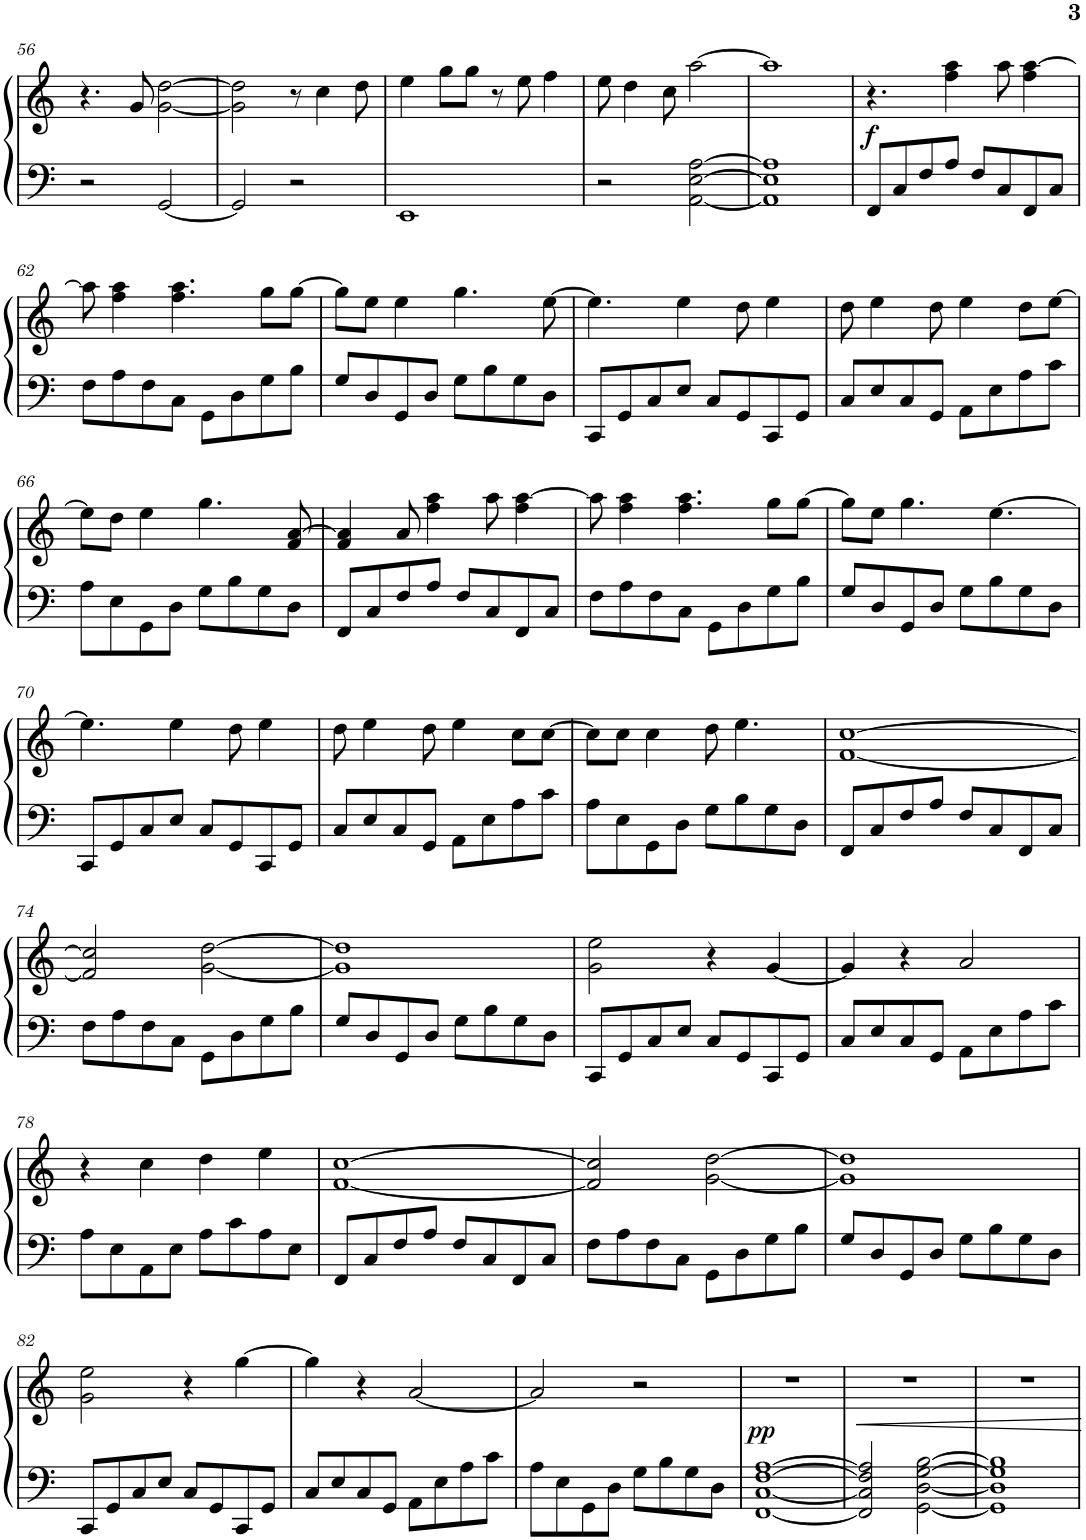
**kern	**kern	**dynam
*part1	*part1	*part1
*staff2	*staff1	*staff1/2
*I"Piano	*	*
*I'Pno.	*	*
!!LO:PB:g=z
*clefF4	*clefG2	*
*k[]	*k[]	*
*M4/4	*M4/4	*
=56	=56	=56
2r	4.r	.
.	8g/	.
[2GG/	[2g\ [2dd\	.
=57	=57	=57
2GG/]	2g\] 2dd\]	.
2r	8r	.
.	4cc\	.
.	8dd\	.
=58	=58	=58
1EE	4ee\	.
.	8gg\L	.
.	8gg\J	.
.	8r	.
.	8ee\	.
.	4ff\	.
=59	=59	=59
2r	8ee\	.
.	4dd\	.
.	8cc\	.
[2AA\ [2E\ [2A\	[2aa\	.
=60	=60	=60
1AA] 1E] 1A]	1aa]	.
=61	=61	=61
!	!	!LO:DY:b
8FF/L	4.r	f
8C/	.	.
8F/	.	.
8A/J	4ff\ 4aa\	.
8F/L	.	.
8C/	8aa\	.
8FF/	4ff\ [4aa\	.
8C/J	.	.
!!LO:LB:g=z
=62	=62	=62
8F\L	8aa\]	.
8A\	4ff\ 4aa\	.
8F\	.	.
8C\J	4.ff\ 4.aa\	.
8GG\L	.	.
8D\	.	.
8G\	8gg\L	.
8B\J	[8gg\J	.
=63	=63	=63
8G/L	8gg\L]	.
8D/	8ee\J	.
8GG/	4ee\	.
8D/J	.	.
8G\L	4.gg\	.
8B\	.	.
8G\	.	.
8D\J	[8ee\	.
=64	=64	=64
8CC/L	4.ee\]	.
8GG/	.	.
8C/	.	.
8E/J	4ee\	.
8C/L	.	.
8GG/	8dd\	.
8CC/	4ee\	.
8GG/J	.	.
=65	=65	=65
8C/L	8dd\	.
8E/	4ee\	.
8C/	.	.
8GG/J	8dd\	.
8AA\L	4ee\	.
8E\	.	.
8A\	8dd\L	.
8c\J	[8ee\J	.
!!LO:LB:g=z
=66	=66	=66
8A\L	8ee\L]	.
8E\	8dd\J	.
8GG\	4ee\	.
8D\J	.	.
8G\L	4.gg\	.
8B\	.	.
8G\	.	.
8D\J	8f/ [8a/	.
=67	=67	=67
8FF/L	4f/ 4a/]	.
8C/	.	.
8F/	8a/	.
8A/J	4ff\ 4aa\	.
8F/L	.	.
8C/	8aa\	.
8FF/	4ff\ [4aa\	.
8C/J	.	.
=68	=68	=68
8F\L	8aa\]	.
8A\	4ff\ 4aa\	.
8F\	.	.
8C\J	4.ff\ 4.aa\	.
8GG\L	.	.
8D\	.	.
8G\	8gg\L	.
8B\J	[8gg\J	.
=69	=69	=69
8G/L	8gg\L]	.
8D/	8ee\J	.
8GG/	4.gg\	.
8D/J	.	.
8G\L	.	.
8B\	[4.ee\	.
8G\	.	.
8D\J	.	.
!!LO:LB:g=z
=70	=70	=70
8CC/L	4.ee\]	.
8GG/	.	.
8C/	.	.
8E/J	4ee\	.
8C/L	.	.
8GG/	8dd\	.
8CC/	4ee\	.
8GG/J	.	.
=71	=71	=71
8C/L	8dd\	.
8E/	4ee\	.
8C/	.	.
8GG/J	8dd\	.
8AA\L	4ee\	.
8E\	.	.
8A\	8cc\L	.
8c\J	[8cc\J	.
=72	=72	=72
8A\L	8cc\L]	.
8E\	8cc\J	.
8GG\	4cc\	.
8D\J	.	.
8G\L	8dd\	.
8B\	4.ee\	.
8G\	.	.
8D\J	.	.
=73	=73	=73
8FF/L	[1f [1cc	.
8C/	.	.
8F/	.	.
8A/J	.	.
8F/L	.	.
8C/	.	.
8FF/	.	.
8C/J	.	.
!!LO:LB:g=z
=74	=74	=74
8F\L	2f/] 2cc/]	.
8A\	.	.
8F\	.	.
8C\J	.	.
8GG\L	[2g\ [2dd\	.
8D\	.	.
8G\	.	.
8B\J	.	.
=75	=75	=75
8G/L	1g] 1dd]	.
8D/	.	.
8GG/	.	.
8D/J	.	.
8G\L	.	.
8B\	.	.
8G\	.	.
8D\J	.	.
=76	=76	=76
8CC/L	2g\ 2ee\	.
8GG/	.	.
8C/	.	.
8E/J	.	.
8C/L	4r	.
8GG/	.	.
8CC/	[4g/	.
8GG/J	.	.
=77	=77	=77
8C/L	4g/]	.
8E/	.	.
8C/	4r	.
8GG/J	.	.
8AA\L	2a/	.
8E\	.	.
8A\	.	.
8c\J	.	.
!!LO:LB:g=z
=78	=78	=78
8A\L	4r	.
8E\	.	.
8AA\	4cc\	.
8E\J	.	.
8A\L	4dd\	.
8c\	.	.
8A\	4ee\	.
8E\J	.	.
=79	=79	=79
8FF/L	[1f [1cc	.
8C/	.	.
8F/	.	.
8A/J	.	.
8F/L	.	.
8C/	.	.
8FF/	.	.
8C/J	.	.
=80	=80	=80
8F\L	2f/] 2cc/]	.
8A\	.	.
8F\	.	.
8C\J	.	.
8GG\L	[2g\ [2dd\	.
8D\	.	.
8G\	.	.
8B\J	.	.
=81	=81	=81
8G/L	1g] 1dd]	.
8D/	.	.
8GG/	.	.
8D/J	.	.
8G\L	.	.
8B\	.	.
8G\	.	.
8D\J	.	.
!!LO:LB:g=z
=82	=82	=82
8CC/L	2g\ 2ee\	.
8GG/	.	.
8C/	.	.
8E/J	.	.
8C/L	4r	.
8GG/	.	.
8CC/	[4gg\	.
8GG/J	.	.
=83	=83	=83
8C/L	4gg\]	.
8E/	.	.
8C/	4r	.
8GG/J	.	.
8AA\L	[2a/	.
8E\	.	.
8A\	.	.
8c\J	.	.
=84	=84	=84
8A\L	2a/]	.
8E\	.	.
8GG\	.	.
8D\J	.	.
8G\L	2r	.
8B\	.	.
8G\	.	.
8D\J	.	.
=85	=85	=85
!	!	!LO:DY:b
[1FF [1C [1F [1A	1r	pp
=86	=86	=86
2FF/] 2C/] 2F/] 2A/]	1r	.
[2GG\ [2D\ [2G\ [2B\	.	.
=87	=87	=87
1GG] 1D] 1G] 1B]	1r	.
=	=	=
*-	*-	*-
